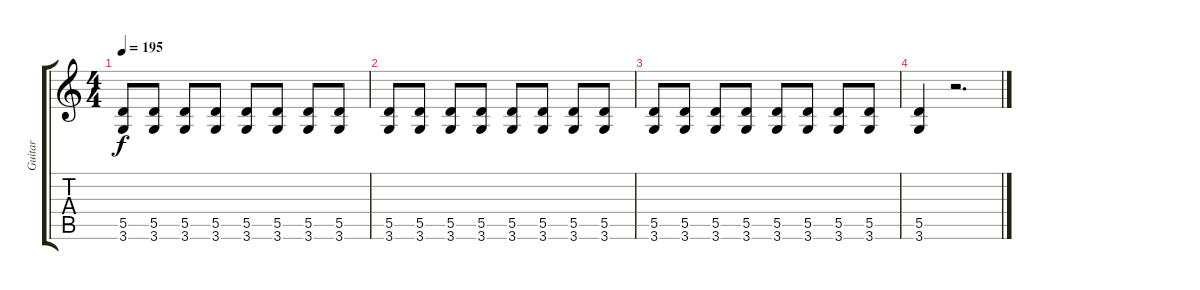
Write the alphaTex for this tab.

\track ("Guitar" "Guitar") {instrument distortionguitar}
\staff {score tabs}
\tuning (E4 B3 G3 D3 A2 E2) {hide}
\ts (4 4)
\tempo 195
\clef g2
\ks c
(5.5 3.6).8{dy f} (5.5 3.6).8 (5.5 3.6).8 (5.5 3.6).8 (5.5 3.6).8 (5.5 3.6).8 (5.5 3.6).8 (5.5 3.6).8 |
(5.5 3.6).8 (5.5 3.6).8 (5.5 3.6).8 (5.5 3.6).8 (5.5 3.6).8 (5.5 3.6).8 (5.5 3.6).8 (5.5 3.6).8 |
(5.5 3.6).8 (5.5 3.6).8 (5.5 3.6).8 (5.5 3.6).8 (5.5 3.6).8 (5.5 3.6).8{txt ""} (5.5 3.6).8 (5.5 3.6).8 |
(5.5 3.6).4 r.2{d}
